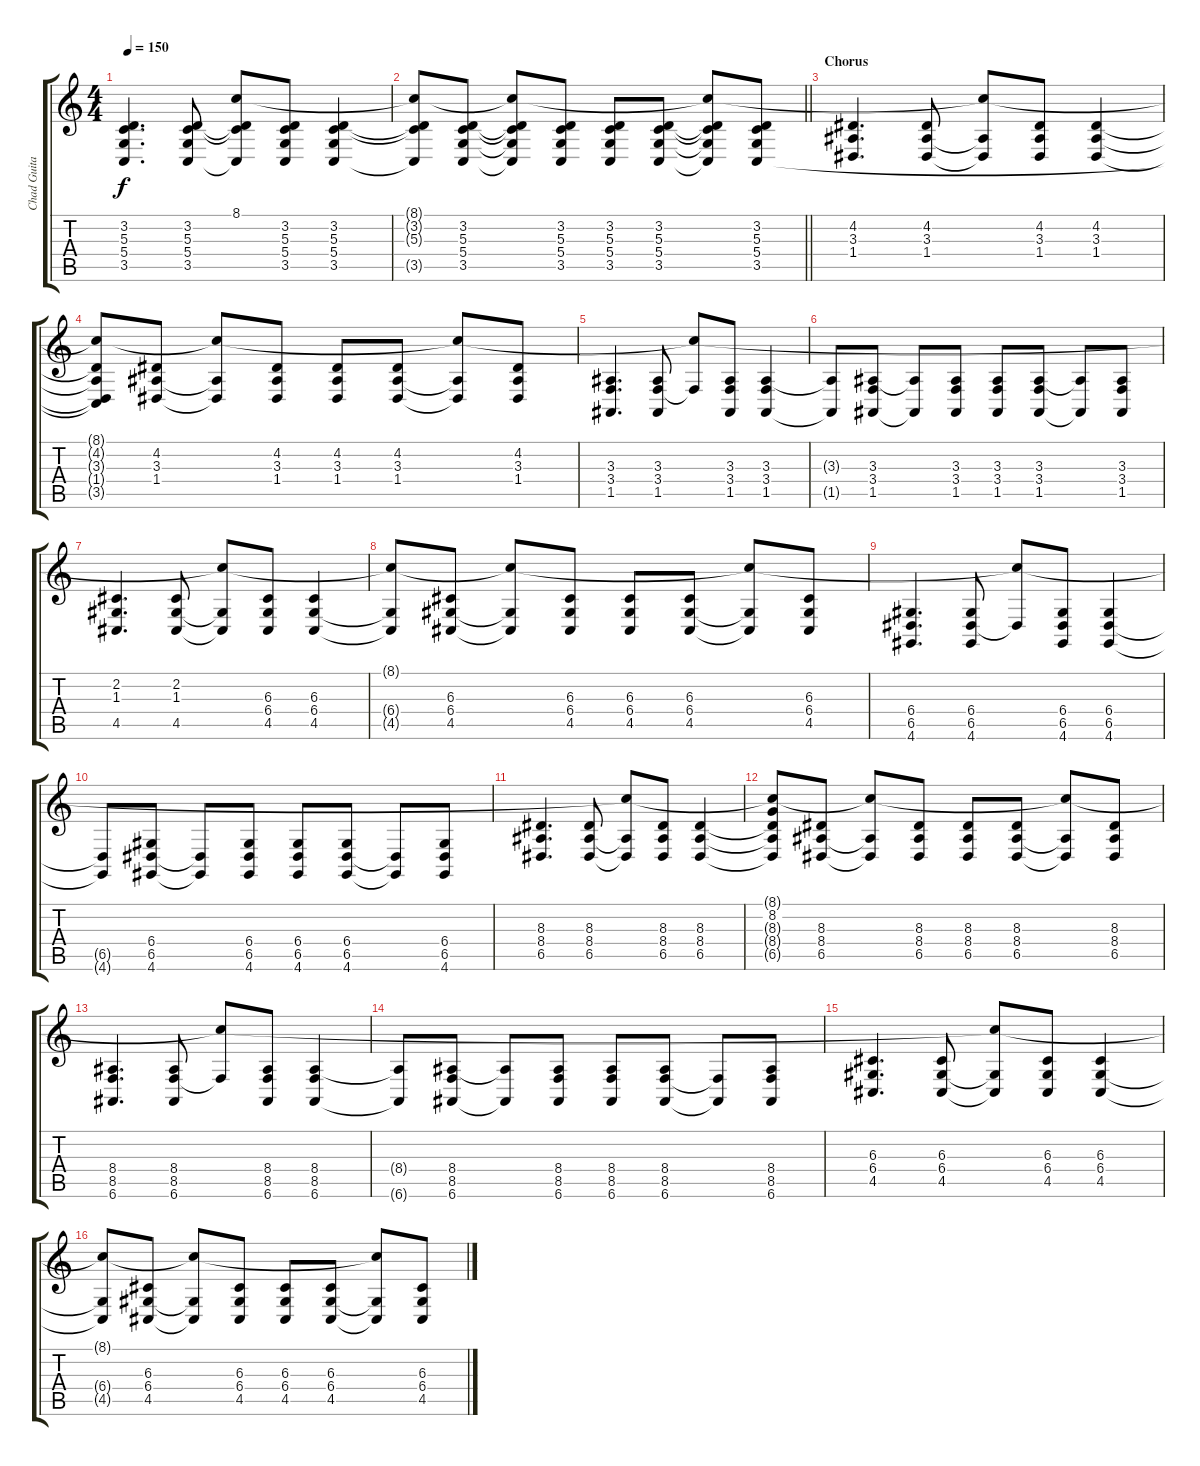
\track ("Chad Guitar" "Chad Guita") {instrument brightacousticpiano}
\staff {score tabs}
\tuning (E4 B3 G3 D3 A2 E2) {hide}
\ts (4 4)
\tempo 150
\clef g2
\ks c
(3.2 5.3 5.4 3.5).4{d dy f} (3.2 5.3 5.4 3.5).8 (8.1{t} 3.2{t} 5.3{t} 3.5{t}).8 (3.2 5.3 5.4 3.5).8 (3.2 5.3 5.4 3.5).4 |
\barLineRight lightlight
(8.1{t} 3.2{t} 5.3{t} 3.5{t}).8 (3.2 5.3 5.4 3.5).8 (8.1{t} 3.2{t} 5.3{t} 5.4{t} 3.5{t}).8 (3.2 5.3 5.4 3.5).8 (3.2 5.3 5.4 3.5).8 (3.2 5.3 5.4 3.5).8 (8.1{t} 3.2{t} 5.3{t} 5.4{t} 3.5{t}).8 (3.2 5.3 5.4 3.5).8 |
\section ("" "Chorus")
(4.2 3.3 1.4).4{d instrument distortionguitar} (4.2 3.3 1.4).8 (8.1{t} 3.3{t} 1.4{t}).8 (4.2 3.3 1.4).8 (4.2 3.3 1.4).4 |
(8.1{t} 4.2{t} 3.3{t} 1.4{t} 3.5{t}).8 (4.2 3.3 1.4).8 (8.1{t} 3.3{t} 1.4{t}).8 (4.2 3.3 1.4).8 (4.2 3.3 1.4).8 (4.2 3.3 1.4).8 (8.1{t} 3.3{t} 1.4{t}).8 (4.2 3.3 1.4).8 |
(3.3 3.4 1.5).4{d instrument distortionguitar} (3.3 3.4 1.5).8 (8.1{t} 3.4{t}).8 (3.3 3.4 1.5).8 (3.3 3.4 1.5).4 |
(3.3{t} 1.5{t}).8 (3.3 3.4 1.5).8 (3.3{t} 1.5{t}).8 (3.3 3.4 1.5).8 (3.3 3.4 1.5).8 (3.3 3.4 1.5).8 (3.3{t} 1.5{t}).8 (3.3 3.4 1.5).8 |
(2.2 1.3 4.5).4{d instrument distortionguitar} (2.2 1.3 4.5).8 (8.1{t} 1.3{t} 4.5{t}).8 (6.3 6.4 4.5).8 (6.3 6.4 4.5).4 |
(8.1{t} 6.4{t} 4.5{t}).8 (6.3 6.4 4.5).8 (8.1{t} 6.4{t} 4.5{t}).8 (6.3 6.4 4.5).8 (6.3 6.4 4.5).8 (6.3 6.4 4.5).8 (8.1{t} 6.4{t} 4.5{t}).8 (6.3 6.4 4.5).8 |
(6.4 6.5 4.6).4{d instrument distortionguitar} (6.4 6.5 4.6).8 (8.1{t} 6.5{t}).8 (6.4 6.5 4.6).8 (6.4 6.5 4.6).4 |
(6.5{t} 4.6{t}).8 (6.4 6.5 4.6).8 (6.5{t} 4.6{t}).8 (6.4 6.5 4.6).8 (6.4 6.5 4.6).8 (6.4 6.5 4.6).8 (6.5{t} 4.6{t}).8 (6.4 6.5 4.6).8 |
(8.3 8.4 6.5).4{d instrument distortionguitar} (8.3 8.4 6.5).8 (8.1{t} 8.4{t} 6.5{t}).8 (8.3 8.4 6.5).8 (8.3 8.4 6.5).4 |
(8.1{t} 8.2 8.3{t} 8.4{t} 6.5{t}).8 (8.3 8.4 6.5).8 (8.1{t} 8.4{t} 6.5{t}).8 (8.3 8.4 6.5).8 (8.3 8.4 6.5).8 (8.3 8.4 6.5).8 (8.1{t} 8.4{t} 6.5{t}).8 (8.3 8.4 6.5).8 |
(8.4 8.5 6.6).4{d instrument distortionguitar} (8.4 8.5 6.6).8 (8.1{t} 8.5{t}).8 (8.4 8.5 6.6).8 (8.4 8.5 6.6).4 |
(8.4{t} 6.6{t}).8 (8.4 8.5 6.6).8 (8.4{t} 6.6{t}).8 (8.4 8.5 6.6).8 (8.4 8.5 6.6).8 (8.4 8.5 6.6).8 (8.5{t} 6.6{t}).8 (8.4 8.5 6.6).8 |
(6.3 6.4 4.5).4{d instrument distortionguitar} (6.3 6.4 4.5).8 (8.1{t} 6.4{t} 4.5{t}).8 (6.3 6.4 4.5).8 (6.3 6.4 4.5).4 |
(8.1{t} 6.4{t} 4.5{t}).8 (6.3 6.4 4.5).8 (8.1{t} 6.4{t} 4.5{t}).8 (6.3 6.4 4.5).8 (6.3 6.4 4.5).8 (6.3 6.4 4.5).8 (8.1{t} 6.4{t} 4.5{t}).8 (6.3 6.4 4.5).8
